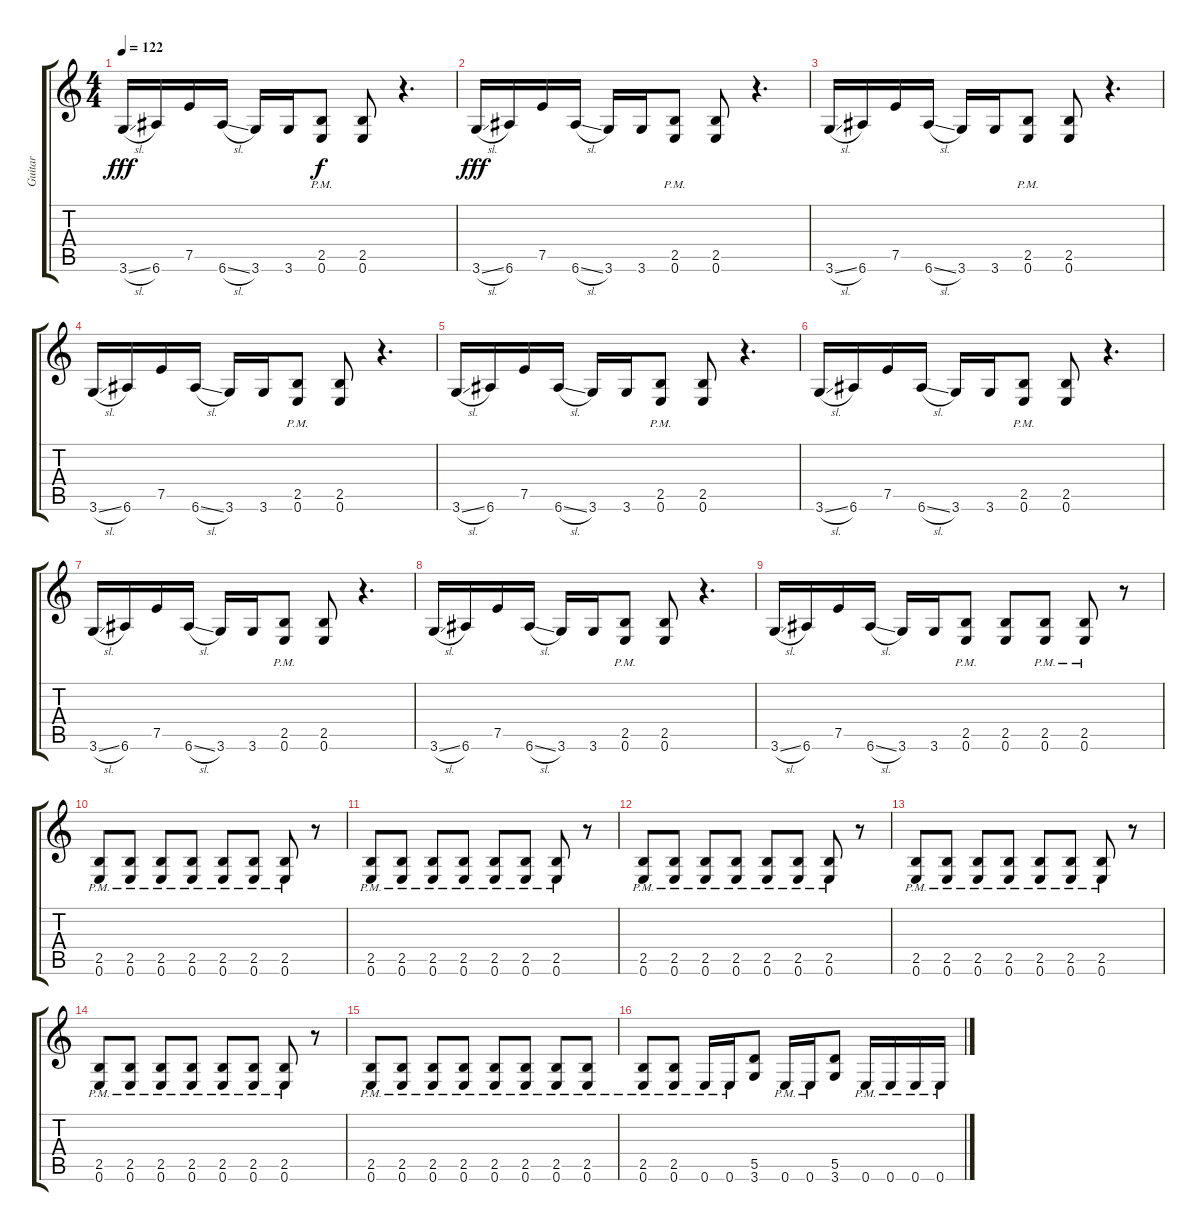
\track ("Guitar" "Guitar") {instrument distortionguitar}
\staff {score tabs}
\tuning (E4 B3 G3 D3 A2 E2) {hide}
\ts (4 4)
\tempo 122
\clef g2
\ks c
3.6{sl}.16{dy fff instrument distortionguitar} 6.6.16 7.5.16 6.6{sl}.16 3.6.16 3.6.16 (2.5{pm} 0.6{pm}).8{dy f} (2.5 0.6).8 r.4{d} |
3.6{sl}.16{dy fff} 6.6.16 7.5.16 6.6{sl}.16 3.6.16 3.6.16 (2.5{pm} 0.6{pm}).8 (2.5 0.6).8 r.4{d} |
3.6{sl}.16 6.6.16 7.5.16 6.6{sl}.16 3.6.16 3.6.16 (2.5{pm} 0.6{pm}).8 (2.5 0.6).8 r.4{d} |
3.6{sl}.16 6.6.16 7.5.16 6.6{sl}.16 3.6.16 3.6.16 (2.5{pm} 0.6{pm}).8 (2.5 0.6).8 r.4{d} |
3.6{sl}.16 6.6.16 7.5.16 6.6{sl}.16 3.6.16 3.6.16 (2.5{pm} 0.6{pm}).8 (2.5 0.6).8 r.4{d} |
3.6{sl}.16 6.6.16 7.5.16 6.6{sl}.16 3.6.16 3.6.16 (2.5{pm} 0.6{pm}).8 (2.5 0.6).8 r.4{d} |
3.6{sl}.16 6.6.16 7.5.16 6.6{sl}.16 3.6.16 3.6.16 (2.5{pm} 0.6{pm}).8 (2.5 0.6).8 r.4{d} |
3.6{sl}.16 6.6.16 7.5.16 6.6{sl}.16 3.6.16 3.6.16 (2.5{pm} 0.6{pm}).8 (2.5 0.6).8 r.4{d} |
3.6{sl}.16 6.6.16 7.5.16 6.6{sl}.16 3.6.16 3.6.16 (2.5{pm} 0.6{pm}).8 (2.5 0.6).8 (2.5{pm} 0.6{pm}).8 (2.5{pm} 0.6{pm}).8 r.8 |
(2.5{pm} 0.6{pm}).8 (2.5{pm} 0.6{pm}).8 (2.5{pm} 0.6{pm}).8 (2.5{pm} 0.6{pm}).8 (2.5{pm} 0.6{pm}).8 (2.5{pm} 0.6{pm}).8 (2.5{pm} 0.6{pm}).8 r.8 |
(2.5{pm} 0.6{pm}).8 (2.5{pm} 0.6{pm}).8 (2.5{pm} 0.6{pm}).8 (2.5{pm} 0.6{pm}).8 (2.5{pm} 0.6{pm}).8 (2.5{pm} 0.6{pm}).8 (2.5{pm} 0.6{pm}).8 r.8 |
(2.5{pm} 0.6{pm}).8 (2.5{pm} 0.6{pm}).8 (2.5{pm} 0.6{pm}).8 (2.5{pm} 0.6{pm}).8 (2.5{pm} 0.6{pm}).8 (2.5{pm} 0.6{pm}).8 (2.5{pm} 0.6{pm}).8 r.8 |
(2.5{pm} 0.6{pm}).8 (2.5{pm} 0.6{pm}).8 (2.5{pm} 0.6{pm}).8 (2.5{pm} 0.6{pm}).8 (2.5{pm} 0.6{pm}).8 (2.5{pm} 0.6{pm}).8 (2.5{pm} 0.6{pm}).8 r.8 |
(2.5{pm} 0.6{pm}).8 (2.5{pm} 0.6{pm}).8 (2.5{pm} 0.6{pm}).8 (2.5{pm} 0.6{pm}).8 (2.5{pm} 0.6{pm}).8 (2.5{pm} 0.6{pm}).8 (2.5{pm} 0.6{pm}).8 r.8 |
(2.5{pm} 0.6{pm}).8 (2.5{pm} 0.6{pm}).8 (2.5{pm} 0.6{pm}).8 (2.5{pm} 0.6{pm}).8 (2.5{pm} 0.6{pm}).8 (2.5{pm} 0.6{pm}).8 (2.5{pm} 0.6{pm}).8 (2.5{pm} 0.6{pm}).8 |
(2.5{pm} 0.6{pm}).8 (2.5{pm} 0.6{pm}).8 0.6{pm}.16 0.6{pm}.16 (5.5 3.6).8 0.6{pm}.16 0.6{pm}.16 (5.5 3.6).8 0.6{pm}.16 0.6{pm}.16 0.6{pm}.16 0.6{pm}.16
